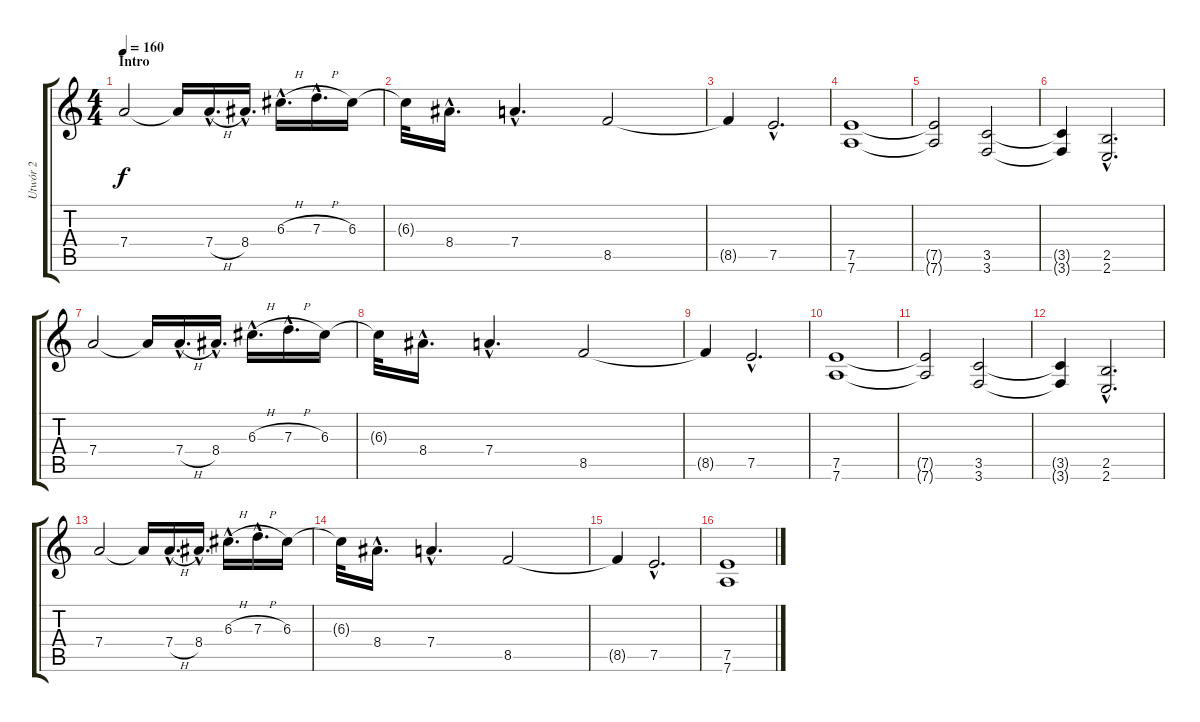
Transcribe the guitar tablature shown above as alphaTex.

\track ("Utwór 2" "Utwór 2") {instrument overdrivenguitar}
\staff {score tabs}
\tuning (E4 B3 G3 D3 A2 D2) {hide}
\ts (4 4)
\section ("" "Intro")
\tempo 160
\tempo 150
\tempo 160
\clef g2
\ks c
7.4.2{dy f instrument overdrivenguitar} 7.4{t}.16 7.4{h hac}.16{d} 8.4{hac}.16{d} 6.3{h hac}.16{d} 7.3{h hac}.16{d} 6.3.16 |
6.3{t}.32 8.4{hac}.16{d} 7.4{hac}.4{d} 8.5.2 |
8.5{t}.4 7.5{hac}.2{d} |
(7.5 7.6).1 |
(7.5{t} 7.6{t}).2 (3.5 3.6).2 |
(3.5{t} 3.6{t}).4 (2.5{hac} 2.6{hac}).2{d} |
7.4.2 7.4{t}.16 7.4{h hac}.16{d} 8.4{hac}.16{d} 6.3{h hac}.16{d} 7.3{h hac}.16{d} 6.3.16 |
6.3{t}.32 8.4{hac}.16{d} 7.4{hac}.4{d} 8.5.2 |
8.5{t}.4 7.5{hac}.2{d} |
(7.5 7.6).1 |
(7.5{t} 7.6{t}).2 (3.5 3.6).2 |
(3.5{t} 3.6{t}).4 (2.5{hac} 2.6{hac}).2{d} |
7.4.2 7.4{t}.16 7.4{h hac}.16{d} 8.4{hac}.16{d} 6.3{h hac}.16{d} 7.3{h hac}.16{d} 6.3.16 |
6.3{t}.32 8.4{hac}.16{d} 7.4{hac}.4{d} 8.5.2 |
8.5{t}.4 7.5{hac}.2{d} |
(7.5 7.6).1
